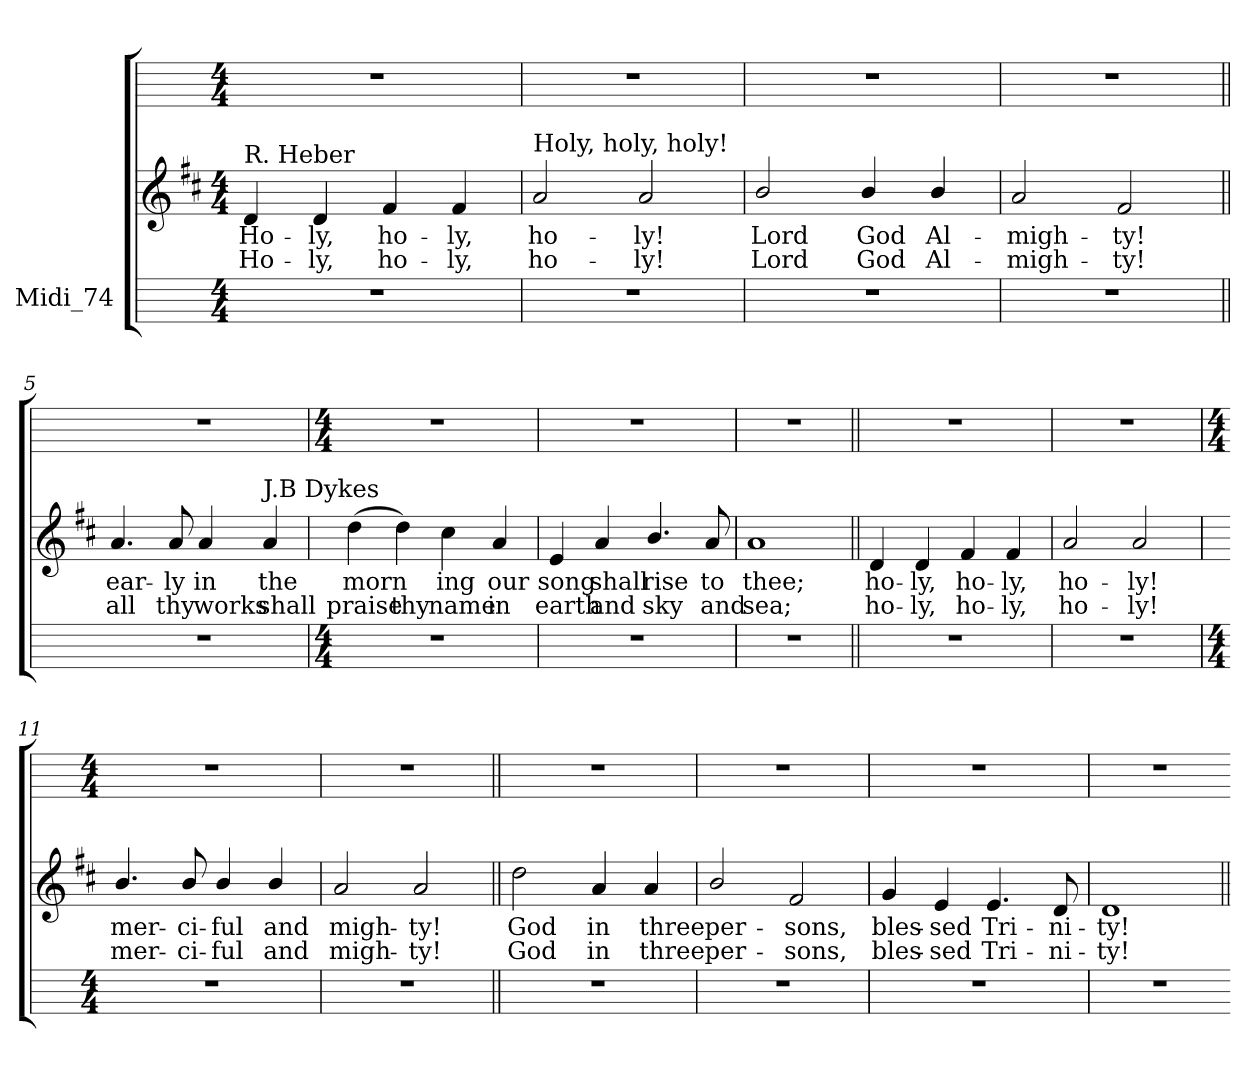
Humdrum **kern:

**kern	**kern	**text	**text	**kern
*part3	*part2	*part2	*part2	*part1
*staff3	*staff2	*staff2	*staff2	*staff1
*I"Midi_74	*	*	*	*
*	*clefG2	*	*	*
*	*k[f#c#]	*	*	*
*	*D:	*	*	*
*M4/4	*M4/4	*	*	*M4/4
=1	=1	=1	=1	=1
!	!LO:TX:a:t=R. Heber	!	!	!
!	!	!LO:LY:b	!LO:LY:b	!
1r	4d	Ho-	-Ho-	1r
!	!	!LO:LY:b	!LO:LY:b	!
.	4d	-ly,	ly,	.
!	!	!LO:LY:b	!LO:LY:b	!
.	4f#	ho-	-ho-	.
!	!	!LO:LY:b	!LO:LY:b	!
.	4f#	-ly,	ly,	.
=2	=2	=2	=2	=2
!	!LO:TX:a:t=Holy, holy, holy!	!	!	!
!	!	!LO:LY:b	!LO:LY:b	!
1r	2a	ho-	-ho-	1r
!	!	!LO:LY:b	!LO:LY:b	!
.	2a	-ly!	ly!	.
=3	=3	=3	=3	=3
!	!	!LO:LY:b	!LO:LY:b	!
1r	2b/	Lord	Lord	1r
!	!	!LO:LY:b	!LO:LY:b	!
.	4b/	God	God	.
!	!	!LO:LY:b	!LO:LY:b	!
.	4b/	Al-	-Al-	.
=4	=4	=4	=4	=4
!	!	!LO:LY:b	!LO:LY:b	!
1r	2a	-migh-	-migh-	1r
!	!	!LO:LY:b	!LO:LY:b	!
.	2f#	-ty!	ty!	.
=5||	=5||	=5||	=5||	=5||
!	!	!LO:LY:b	!LO:LY:b	!
1r	4.a	ear-	-all	1r
!	!	!LO:LY:b	!LO:LY:b	!
.	8a	ly	thy	.
!	!	!LO:LY:b	!LO:LY:b	!
.	4a	in	works	.
!	!LO:TX:a:t=J.B Dykes	!	!	!
!	!	!LO:LY:b	!LO:LY:b	!
.	4a	the	shall	.
!!LO:LB:g=z
=6	=6	=6	=6	=6
*M4/4	*	*	*	*M4/4
!	!	!LO:LY:b	!LO:LY:b	!
1r	(>4dd	morn	praise	1r
!	!	!	!LO:LY:b	!
.	4dd)	.	thy	.
!	!	!LO:LY:b	!LO:LY:b	!
.	4cc#	ing	name	.
!	!	!LO:LY:b	!LO:LY:b	!
.	4a	our	in	.
=7	=7	=7	=7	=7
!	!	!LO:LY:b	!LO:LY:b	!
1r	4e	song	earth	1r
!	!	!LO:LY:b	!LO:LY:b	!
.	4a	shall	and	.
!	!	!LO:LY:b	!LO:LY:b	!
.	4.b/	rise	sky	.
!	!	!LO:LY:b	!LO:LY:b	!
.	8a	to	and	.
=8	=8	=8	=8	=8
!	!	!LO:LY:b	!LO:LY:b	!
1r	1a	thee;	sea;	1r
=9||	=9||	=9||	=9||	=9||
!	!	!LO:LY:b	!LO:LY:b	!
1r	4d	ho-	-ho-	1r
!	!	!LO:LY:b	!LO:LY:b	!
.	4d	-ly,	ly,	.
!	!	!LO:LY:b	!LO:LY:b	!
.	4f#	ho-	-ho-	.
!	!	!LO:LY:b	!LO:LY:b	!
.	4f#	-ly,	ly,	.
=10	=10	=10	=10	=10
!	!	!LO:LY:b	!LO:LY:b	!
1r	2a	ho-	-ho-	1r
!	!	!LO:LY:b	!LO:LY:b	!
.	2a	-ly!	ly!	.
!!LO:LB:g=z
=11	=11	=11	=11	=11
*M4/4	*	*	*	*M4/4
!	!	!LO:LY:b	!LO:LY:b	!
1r	4.b/	mer-	-mer-	1r
!	!	!LO:LY:b	!LO:LY:b	!
.	8b/	-ci-	-ci-	.
!	!	!LO:LY:b	!LO:LY:b	!
.	4b/	-ful	ful	.
!	!	!LO:LY:b	!LO:LY:b	!
.	4b/	and	and	.
=12	=12	=12	=12	=12
!	!	!LO:LY:b	!LO:LY:b	!
1r	2a	migh-	-migh-	1r
!	!	!LO:LY:b	!LO:LY:b	!
.	2a	-ty!	ty!	.
=13||	=13||	=13||	=13||	=13||
!	!	!LO:LY:b	!LO:LY:b	!
1r	2dd	God	God	1r
!	!	!LO:LY:b	!LO:LY:b	!
.	4a	in	in	.
!	!	!LO:LY:b	!LO:LY:b	!
.	4a	three	three	.
=14	=14	=14	=14	=14
!	!	!LO:LY:b	!LO:LY:b	!
1r	2b/	per-	-per-	1r
!	!	!LO:LY:b	!LO:LY:b	!
.	2f#	-sons,	sons,	.
=15	=15	=15	=15	=15
!	!	!LO:LY:b	!LO:LY:b	!
1r	4g	bles-	-bles-	1r
!	!	!LO:LY:b	!LO:LY:b	!
.	4e	-sed	sed	.
!	!	!LO:LY:b	!LO:LY:b	!
.	4.e	Tri-	-Tri-	.
!	!	!LO:LY:b	!LO:LY:b	!
.	8d	-ni-	-ni-	.
=16	=16	=16	=16	=16
!	!	!LO:LY:b	!LO:LY:b	!
1r	1d	-ty!	ty!	1r
=	=||	=	=	=
*-	*-	*-	*-	*-
